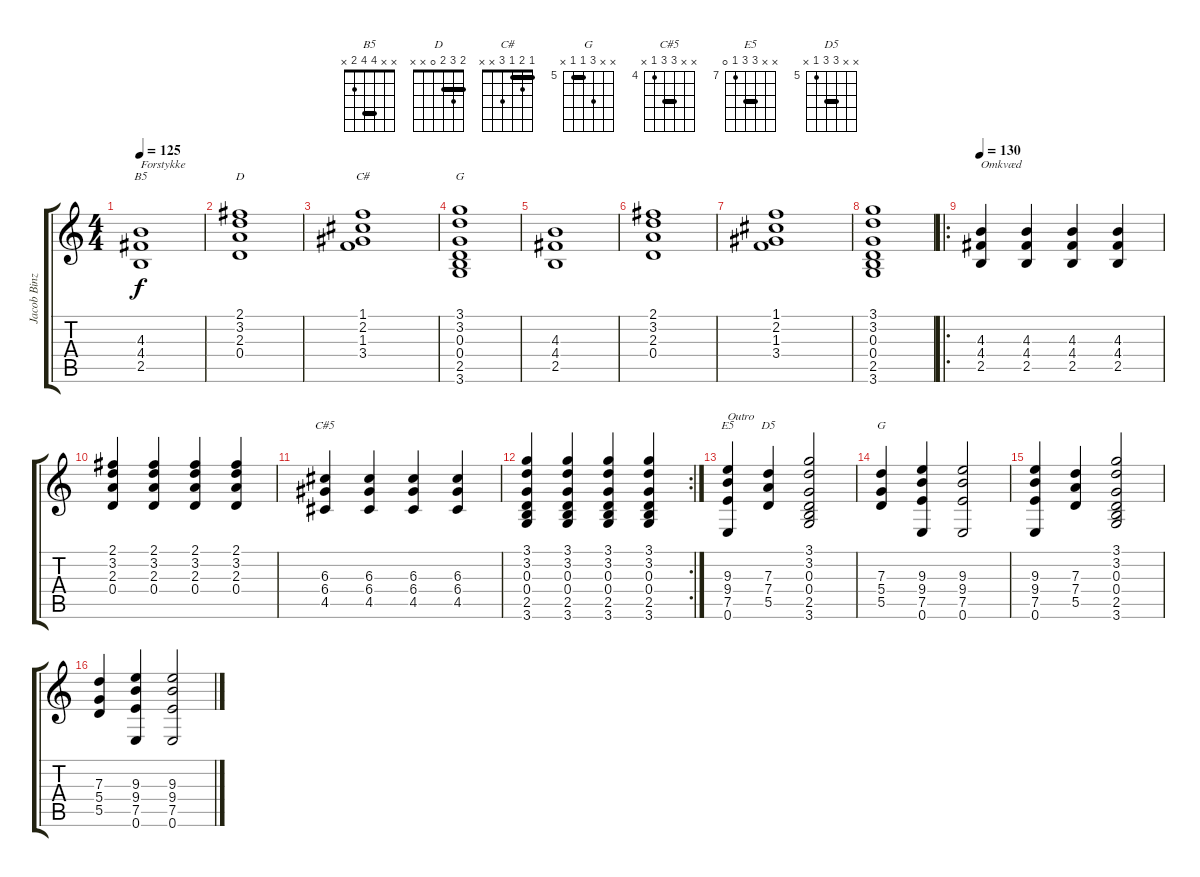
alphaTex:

\track ("Jacob Binzer (Lead guitar)" "Jacob Binz") {instrument overdrivenguitar}
\staff {score tabs}
\tuning (E4 B3 G3 D3 A2 E2) {hide}
\chord ("B5" x x 4 4 2 x) {barre 4}
\chord ("D" 2 3 2 0 x x) {barre 2}
\chord ("C#" 1 2 1 3 x x) {barre 1}
\chord ("G" 3 3 0 0 2 3) {barre 3}
\chord ("C#5" x x 6 6 4 x) {firstfret 4 barre 6}
\chord ("E5" x x 9 9 7 0) {firstfret 7 barre 9}
\chord ("D5" x x 7 7 5 x) {firstfret 5 barre 7}
\chord ("G" x x 7 5 5 x) {firstfret 5 barre 5}
\ts (4 4)
\tempo 125
\clef g2
\ks c
(4.3 4.4 2.5).1{ch "B5" txt "Forstykke" dy f volume 16 instrument electricguitarclean} |
(2.1 3.2 2.3 0.4).1{ch "D"} |
(1.1 2.2 1.3 3.4).1{ch "C#"} |
(3.1 3.2 0.3 0.4 2.5 3.6).1{ch "G"} |
(4.3 4.4 2.5).1 |
(2.1 3.2 2.3 0.4).1 |
(1.1 2.2 1.3 3.4).1 |
(3.1 3.2 0.3 0.4 2.5 3.6).1 |
\ro
\tempo 130
(4.3 4.4 2.5).4{txt "Omkvæd" instrument overdrivenguitar} (4.3 4.4 2.5).4 (4.3 4.4 2.5).4 (4.3 4.4 2.5).4 |
(2.1 3.2 2.3 0.4).4 (2.1 3.2 2.3 0.4).4 (2.1 3.2 2.3 0.4).4 (2.1 3.2 2.3 0.4).4 |
(6.3 6.4 4.5).4{ch "C#5"} (6.3 6.4 4.5).4 (6.3 6.4 4.5).4 (6.3 6.4 4.5).4 |
\rc 2
(3.1 3.2 0.3 0.4 2.5 3.6).4 (3.1 3.2 0.3 0.4 2.5 3.6).4 (3.1 3.2 0.3 0.4 2.5 3.6).4 (3.1 3.2 0.3 0.4 2.5 3.6).4 |
(9.3 9.4 7.5 0.6).4{ch "E5" txt "Outro"} (7.3 7.4 5.5).4{ch "D5"} (3.1 3.2 0.3 0.4 2.5 3.6).2 |
(7.3 5.4 5.5).4{ch "G"} (9.3 9.4 7.5 0.6).4 (9.3 9.4 7.5 0.6).2 |
(9.3 9.4 7.5 0.6).4 (7.3 7.4 5.5).4 (3.1 3.2 0.3 0.4 2.5 3.6).2 |
(7.3 5.4 5.5).4 (9.3 9.4 7.5 0.6).4 (9.3 9.4 7.5 0.6).2
